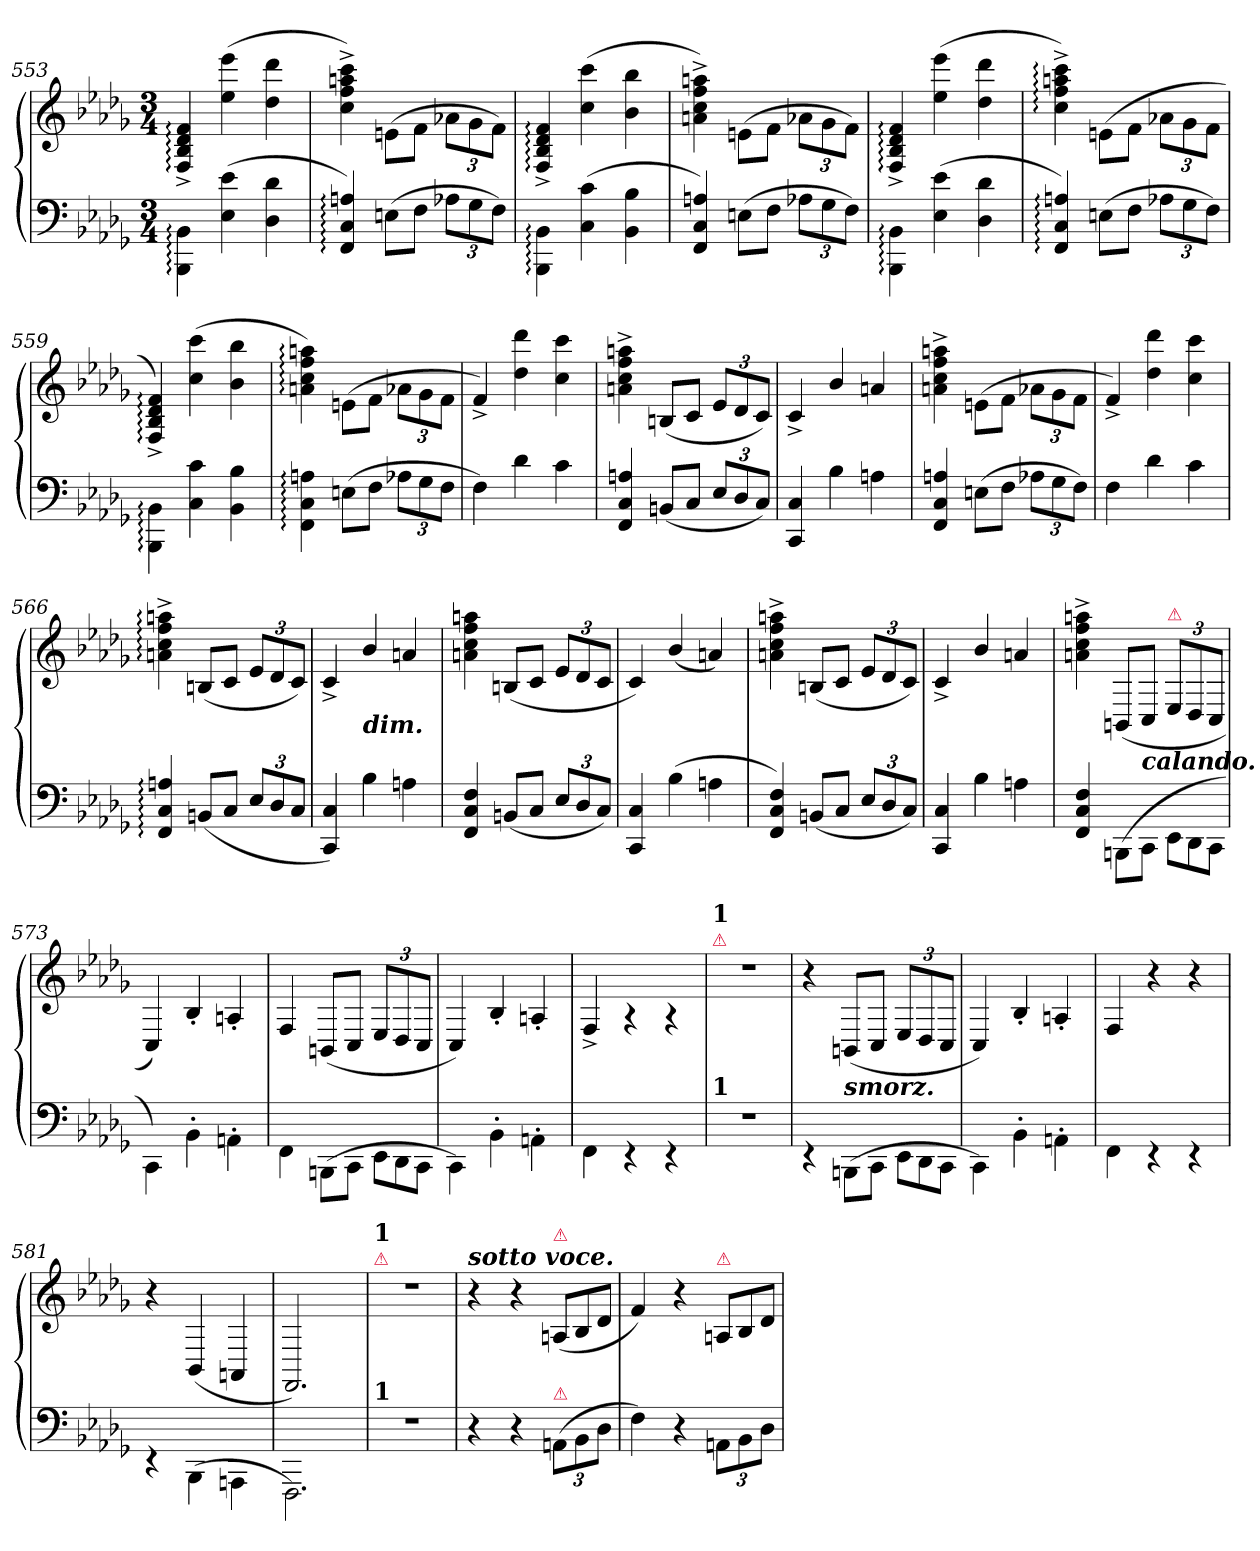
**kern	**kern
*part1	*part1
*staff2	*staff1
*clefF4	*clefG2
*k[b-e-a-d-g-]	*k[b-e-a-d-g-]
*M3/4	*M3/4
=553	=553
4BBB-:\ 4BB-:\	4F:^/ 4B-:^/ 4d-:^/ 4f:^/
(4E- 4e-	(>4ee- 4eee-
4D- 4d-	4dd- 4ddd-
=554	=554
4FF: 4C: 4An:)	4cc^< 4ff^< 4aan^< 4ccc^<)
(>8EnL	(>8en\L
8FJ	8fJ
12A-XL	12a-X\L
12G-	12g-
12FJ)	12fJ)
=555	=555
4BBB-:\ 4BB-:\	4F:^/ 4B-:^/ 4d-:^/ 4f:^/
(>4C 4c	(4cc 4ccc
4BB- 4B-	4b- 4bb-
=556	=556
4FF 4C 4An)	4an^< 4cc^< 4ff^< 4aan^<)
(>8EnL	(8en\L
8FJ	8fJ
12A-XL	12a-X\L
12G-	12g-
12FJ)	12fJ)
=557	=557
4BBB-:\ 4BB-:\	4F:^/ 4B-:^/ 4d-:^/ 4f:^/
(>4E- 4e-	(4ee- 4eee-
4D- 4d-	4dd- 4ddd-
=558	=558
4FF: 4C: 4An:)	4cc:^< 4ff:^< 4aan:^< 4ccc:^<)
(>8EnL	(>8en\L
8FJ	8fJ
12A-XL	12a-X\L
12G-	12g-
12FJ)	12fJ
=559	=559
4BBB-:\ 4BB-:\	4F:^/ 4B-:^/ 4d-:^/ 4f:^/)
4C 4c	(>4cc 4ccc
4BB- 4B-	4b- 4bb-
=560	=560
4FF:\ 4C:\ 4An:\	4an: 4cc: 4ff: 4aan:)
(8EnL	(>8en\L
8FJ	8fJ
12A-XL	12a-X\L
12G-	12g-
12FJ	12fJ
=561	=561
4F)	4f^)
4d-	4dd- 4ddd-
4c	4cc 4ccc
=562	=562
4FF 4C 4An	4an^< 4cc^< 4ff^< 4aan^<
(<8BBn/L	(8BnL
8CJ	8cJ
12E-/L	12e-L
12D-	12d-
12CJ)	12cJ)
=563	=563
4CC 4C	4c^<
4B-	4b-/
4An	4an
=564	=564
4FF 4C 4An	4an^< 4cc^< 4ff^< 4aan^<
(>8EnL	(>8en\L
8FJ	8fJ
12A-XL	12a-X\L
12G-	12g-
12FJ)	12fJ
=565	=565
4F	4f^)
4d-	4dd- 4ddd-
4c	4cc 4ccc
=566	=566
4FF: 4C: 4An:	4an:^< 4cc:^< 4ff:^< 4aan:^<
(<8BBn/L	(<8BnL
8CJ	8cJ
12E-/L	12e-L
12D-	12d-
12CJ	12cJ)
=567	=567
4CC 4C)	4c^
!	!LO:TX:c:Bi:t=dim.
4B-	4b-/
4An	4an
=568	=568
4FF 4C 4F	4an 4cc 4ff 4aan
(<8BBn/L	(<8BnL
8CJ	8cJ
12E-/L	12e-L
12D-	12d-
12CJ)	12cJ
=569	=569
4CC 4C	4c)
(>4B-	(<4b-/
4An	4an)
=570	=570
4FF 4C 4F)	4an^< 4cc^< 4ff^< 4aan^<
(<8BBn/L	(<8BnL
8CJ	8cJ
12E-/L	12e-L
12D-	12d-
12CJ)	12cJ)
=571	=571
4CC 4C	4c^
4B-	4b-/
4An	4an
=572	=572
4FF 4C 4F	4an^< 4cc^< 4ff^< 4aan^<
(<8BBBn\L	(>8BBn/L
!	!LO:TX:b:Bi:t=calando.
8CC\J	8C/J
*Xtuplet	*
!	!LO:TX:a:color=crimson:t=⚠
12EE-\L	12E-/L
12DD-\	12D-/
12CC\J	12C/J
=573	=573
4CC\)	4C/)
4BB-'<\	4B-'>/
4AAn'<\	4An'>/
=574	=574
4FF\	4F/
(<8BBBn\L	(>8BBn/L
8CC\J	8C/J
12EE-\L	12E-/L
12DD-\	12D-/
12CC\J	12C/J
=575	=575
4CC\)	4C/)
4BB-'<\	4B-'>/
4AAn'<\	4An'>/
=576	=576
4FF\	4F^/
4rEE	4rA
4rEE	4rA
=577	=577
!	!LO:TX:a:color=crimson:t=⚠
!	!LO:TX:a:B:t=1
!LO:TX:a:B:t=1	!
2.rF	2.rdd
=578	=578
4rEE	4r
!	!LO:TX:b:Bi:t=smorz.
(<8BBBn\L	(>8BBn/L
8CC\J	8C/J
12EE-\L	12E-/L
12DD-\	12D-/
12CC\J	12C/J
=579	=579
4CC\)	4C/)
4BB-'<\	4B-'>/
4AAn'<\	4An'>/
=580	=580
4FF\	4F/
4rEE	4r
4rEE	4r
=581	=581
4rEE	4r
(<4BBB-\	(>4BB-/
4AAAn\	4AAn/
=582	=582
2.FFF\)	2.FF/)
=583	=583
!	!LO:TX:a:color=crimson:t=⚠
!	!LO:TX:a:B:t=1
!LO:TX:a:B:t=1	!
2.rF	2.rdd
=584	=584
!	!LO:TX:a:Bi:t=sotto voce.
4r	4r
4r	4r
*tuplet	*Xtuplet
!	!LO:TX:a:color=crimson:t=⚠
!LO:TX:a:color=crimson:t=⚠	!
(<12AAn\L	(>12An/L
12BB-	12B-/
12D-J	12d-\J
=585	=585
4F)	4f)
4r	4r
!	!LO:TX:a:color=crimson:t=⚠
12AAn\L	12An/L
12BB-	12B-/
12D-J	12d-\J
=	=
*-	*-
